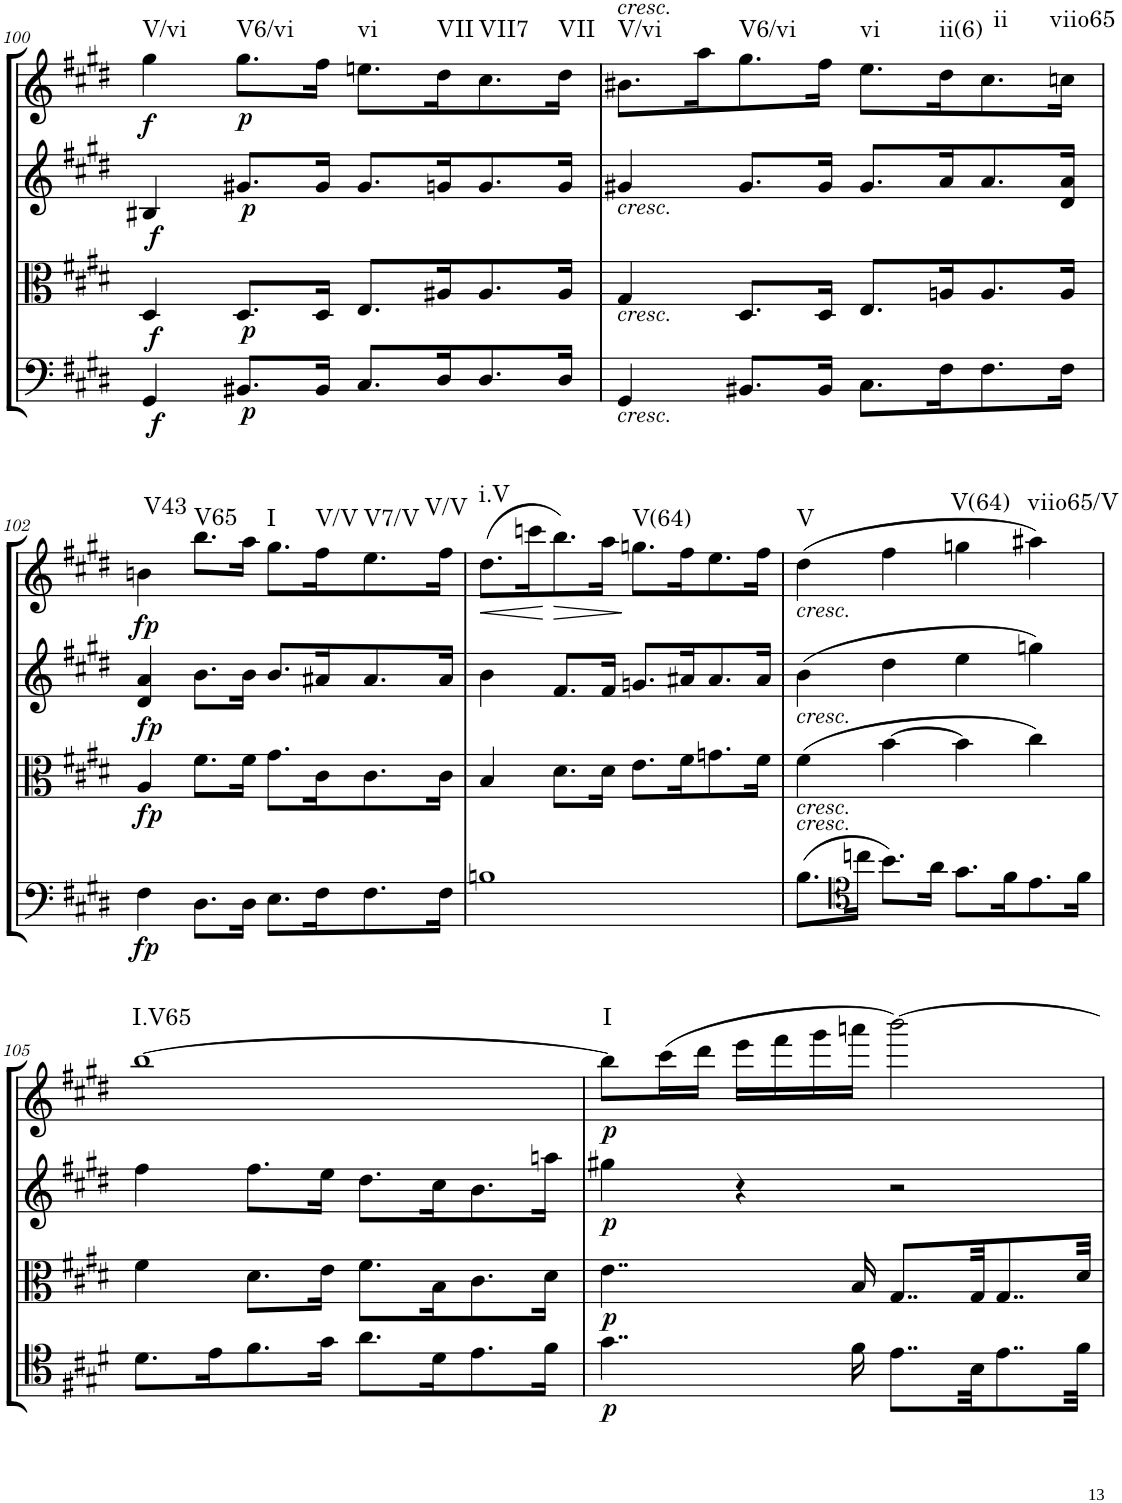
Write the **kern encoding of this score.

**kern	**dynam	**kern	**dynam	**kern	**dynam	**kern	**dynam	**harte
*part4	*part4	*part3	*part3	*part2	*part2	*part1	*part1	*part1
*staff4	*staff4	*staff3	*staff3	*staff2	*staff2	*staff1	*staff1	*
*I"Cello	*	*I"Viola	*	*I"2nd Violin	*	*I"1st Violin	*	*
*	*	*I'Vla	*	*I'Vln	*	*I'Vln	*	*
!!LO:PB:g=z
*clefC4	*	*clefC3	*	*clefG2	*	*clefG2	*	*
*k[f#c#g#d#]	*	*k[f#c#g#d#]	*	*k[f#c#g#d#]	*	*k[f#c#g#d#]	*	*
*M4/4	*	*M4/4	*	*M4/4	*	*M4/4	*	*
*met(c)	*	*met(c)	*	*met(c)	*	*met(c)	*	*
=100	=100	=100	=100	=100	=100	=100	=100	=100
!	!LO:DY:b	!	!LO:DY:b	!	!LO:DY:b	!	!LO:DY:b	!LO:H:kt=V/vi
4GG#/	f	4D#/	f	4B#X/	f	4gg#\	f	N
!	!LO:DY:b	!	!LO:DY:b	!	!LO:DY:b	!	!LO:DY:b	!LO:H:kt=V6/vi
8.BB#X/L	p	8.D#/L	p	8.g#X/L	p	8.gg#\L	p	N
16BB#/Jk	.	16D#/Jk	.	16g#/Jk	.	16ff#\Jk	.	.
!	!	!	!	!	!	!	!	!LO:H:kt=vi
8.C#/L	.	8.E/L	.	8.g#/L	.	8.een\L	.	N
!	!	!	!	!	!	!	!	!LO:H:kt=VII
16D#/K	.	16A#X/K	.	16gn/K	.	16dd#\K	.	N
!	!	!	!	!	!	!	!	!LO:H:kt=VII7
8.D#/	.	8.A#/	.	8.g/	.	8.cc#\	.	N
!	!	!	!	!	!	!	!	!LO:H:kt=VII
16D#/Jk	.	16A#/Jk	.	16g/Jk	.	16dd#\Jk	.	N
=101	=101	=101	=101	=101	=101	=101	=101	=101
!	!	!	!	!	!	!LO:TX:a:i:t=cresc.	!	!
!	!	!	!	!LO:TX:b:i:t=cresc.	!	!	!	!
!	!	!LO:TX:b:i:t=cresc.	!	!	!	!	!	!
!LO:TX:b:i:t=cresc.	!	!	!	!	!	!	!	!LO:H:kt=V/vi
4GG#/	.	4G#/	.	4g#X/	.	8.b#X\L	.	N
.	.	.	.	.	.	16aa\K	.	.
!	!	!	!	!	!	!	!	!LO:H:kt=V6/vi
8.BB#X/L	.	8.D#/L	.	8.g#/L	.	8.gg#\	.	N
16BB#/Jk	.	16D#/Jk	.	16g#/Jk	.	16ff#\Jk	.	.
!	!	!	!	!	!	!	!	!LO:H:kt=vi
8.C#\L	.	8.E/L	.	8.g#/L	.	8.ee\L	.	N
!	!	!	!	!	!	!	!	!LO:H:kt=ii(6)
16F#\K	.	16An/K	.	16a/K	.	16dd#\K	.	N
!	!	!	!	!	!	!	!	!LO:H:kt=ii
8.F#\	.	8.A/	.	8.a/	.	8.cc#\	.	N
!	!	!	!	!	!	!	!	!LO:H:kt=viio65
16F#\Jk	.	16A/Jk	.	16d#/ 16a/Jk	.	16ccn\Jk	.	N
!!LO:LB:g=z
=102	=102	=102	=102	=102	=102	=102	=102	=102
!	!LO:DY:b	!	!LO:DY:b	!	!LO:DY:b	!	!LO:DY:b	!LO:H:kt=V43
4F#\	fp	4A/	fp	4d#/ 4a/	fp	4bn\	fp	N
!	!	!	!	!	!	!	!	!LO:H:kt=V65
8.D#\L	.	8.f#\L	.	8.b\L	.	8.bb\L	.	N
16D#\Jk	.	16f#\Jk	.	16b\Jk	.	16aa\Jk	.	.
!	!	!	!	!	!	!	!	!LO:H:kt=I
8.E\L	.	8.g#\L	.	8.b/L	.	8.gg#\L	.	N
!	!	!	!	!	!	!	!	!LO:H:kt=V/V
16F#\K	.	16c#\K	.	16a#X/K	.	16ff#\K	.	N
!	!	!	!	!	!	!	!	!LO:H:kt=V7/V
8.F#\	.	8.c#\	.	8.a#/	.	8.ee\	.	N
!	!	!	!	!	!	!	!	!LO:H:kt=V/V
16F#\Jk	.	16c#\Jk	.	16a#/Jk	.	16ff#\Jk	.	N
=103	=103	=103	=103	=103	=103	=103	=103	=103
!	!	!	!	!	!	!	!LO:HP:b	!LO:H:kt=i.V
1Bn	.	4B/	.	4b\	.	(8.dd#\L	<	N
.	.	.	.	.	.	16cccn\K	.	.
!	!	!	!	!	!	!	!LO:HP:n=1:b	!
.	.	8.d#\L	.	8.f#/L	.	8.bb\)	[ >	.
.	.	16d#\Jk	.	16f#/Jk	.	16aa\Jk	.	.
!	!	!	!	!	!	!	!	!LO:H:kt=V(64)
.	.	8.e\L	.	8.gn/L	.	8.ggn\L	]	N
.	.	16f#\K	.	16a#X/K	.	16ff#\K	.	.
.	.	8.gn\	.	8.a#/	.	8.ee\	.	.
.	.	16f#\Jk	.	16a#/Jk	.	16ff#\Jk	.	.
=104	=104	=104	=104	=104	=104	=104	=104	=104
!	!	!	!	!	!	!LO:TX:b:i:t=cresc.	!	!
!	!	!	!	!LO:TX:b:i:t=cresc.	!	!	!	!
!	!	!LO:TX:b:i:t=cresc.	!	!	!	!	!	!
!LO:TX:a:i:t=cresc.	!	!	!	!	!	!	!	!LO:H:kt=V
(8.B\L	.	(4f#\	.	(4b\	.	(4dd#\	.	N
*clefC4	*	*	*	*	*	*	*	*
16ccn\Jk	.	.	.	.	.	.	.	.
8.b\L)	.	[4b\	.	4dd#\	.	4ff#\	.	.
16a\Jk	.	.	.	.	.	.	.	.
!	!	!	!	!	!	!	!	!LO:H:kt=V(64)
8.g#\L	.	4b\]	.	4ee\	.	4ggn\	.	N
16f#\K	.	.	.	.	.	.	.	.
!	!	!	!	!	!	!	!	!LO:H:kt=viio65/V
8.e\	.	4cc#\)	.	4ggn\)	.	4aa#X\)	.	N
16f#\Jk	.	.	.	.	.	.	.	.
!!LO:LB:g=z
=105	=105	=105	=105	=105	=105	=105	=105	=105
!	!	!	!	!	!	!	!	!LO:H:kt=I.V65
8.d#\L	.	4f#\	.	4ff#\	.	[1bb	.	N
16e\K	.	.	.	.	.	.	.	.
8.f#\	.	8.d#\L	.	8.ff#\L	.	.	.	.
16g#\Jk	.	16e\Jk	.	16ee\Jk	.	.	.	.
8.a\L	.	8.f#\L	.	8.dd#\L	.	.	.	.
16d#\K	.	16B\K	.	16cc#\K	.	.	.	.
8.e\	.	8.c#\	.	8.b\	.	.	.	.
16f#\Jk	.	16d#\Jk	.	16aan\Jk	.	.	.	.
=106	=106	=106	=106	=106	=106	=106	=106	=106
!	!LO:DY:b	!	!LO:DY:b	!	!LO:DY:b	!	!LO:DY:b	!LO:H:kt=I
4..g#\	p	4..e\	p	4gg#X\	p	8bb\L]	p	N
.	.	.	.	.	.	(16ccc#\L	.	.
.	.	.	.	.	.	16ddd#\JJ	.	.
.	.	.	.	4r	.	16eee\LL	.	.
.	.	.	.	.	.	16fff#\	.	.
.	.	.	.	.	.	16ggg#\	.	.
16f#\	.	16B/	.	.	.	16aaan\JJ	.	.
8..e\L	.	8..G#/L	.	2r	.	[2bbb\)	.	.
32B\KK	.	32G#/KK	.	.	.	.	.	.
8..e\	.	8..G#/	.	.	.	.	.	.
32f#\Jkk	.	32d#/Jkk	.	.	.	.	.	.
=	=	=	=	=	=	=	=	=
*-	*-	*-	*-	*-	*-	*-	*-	*-
